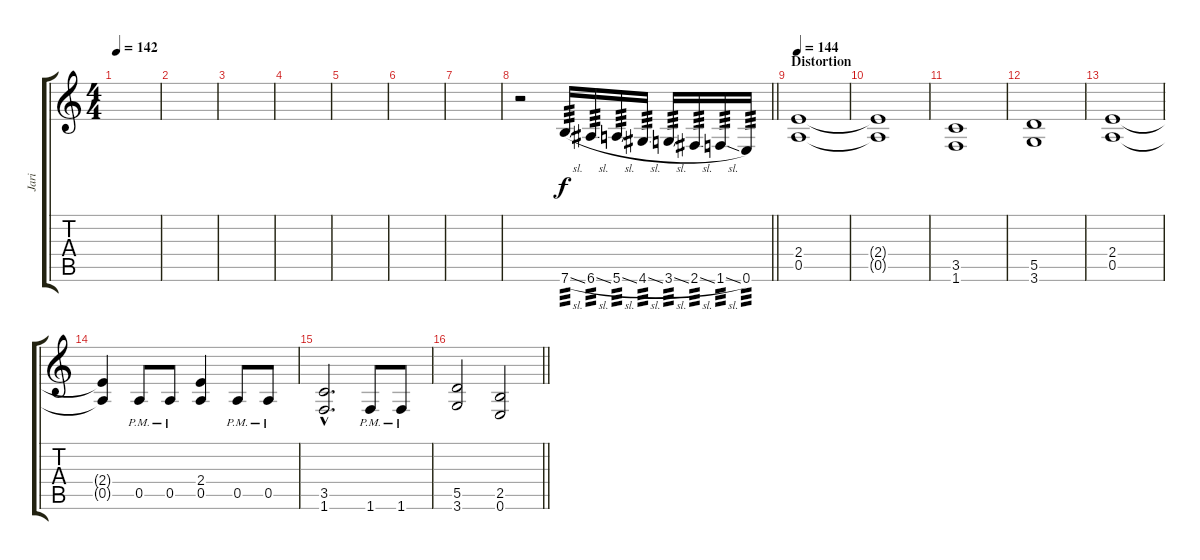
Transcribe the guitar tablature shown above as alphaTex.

\track ("Jari" "Jari") {instrument distortionguitar}
\staff {score tabs}
\tuning (E4 B3 G3 D3 A2 E2) {hide}
\ts (4 4)
\section ("" "")
\tempo 142
\clef g2
\ks c
|
|
|
|
|
|
|
\barLineRight lightlight
r.2{volume 14} 7.6{sl}.16{tp 3} 6.6{sl}.16{tp 3} 5.6{sl}.16{tp 3} 4.6{sl}.16{tp 3} 3.6{sl}.16{tp 3} 2.6{sl}.16{tp 3} 1.6{sl}.16{tp 3} 0.6.16{tp 3} |
\section ("" "Distortion")
\tempo 144
(2.4 0.5).1 |
(2.4{t} 0.5{t}).1 |
(3.5 1.6).1 |
(5.5 3.6).1 |
(2.4 0.5).1 |
(2.4{t} 0.5{t}).4 0.5{pm}.8 0.5{pm}.8 (2.4 0.5).4 0.5{pm}.8 0.5{pm}.8 |
(3.5{hac} 1.6{hac}).2{d} 1.6{pm}.8 1.6{pm}.8 |
\barLineRight lightlight
(5.5 3.6).2 (2.5 0.6).2
